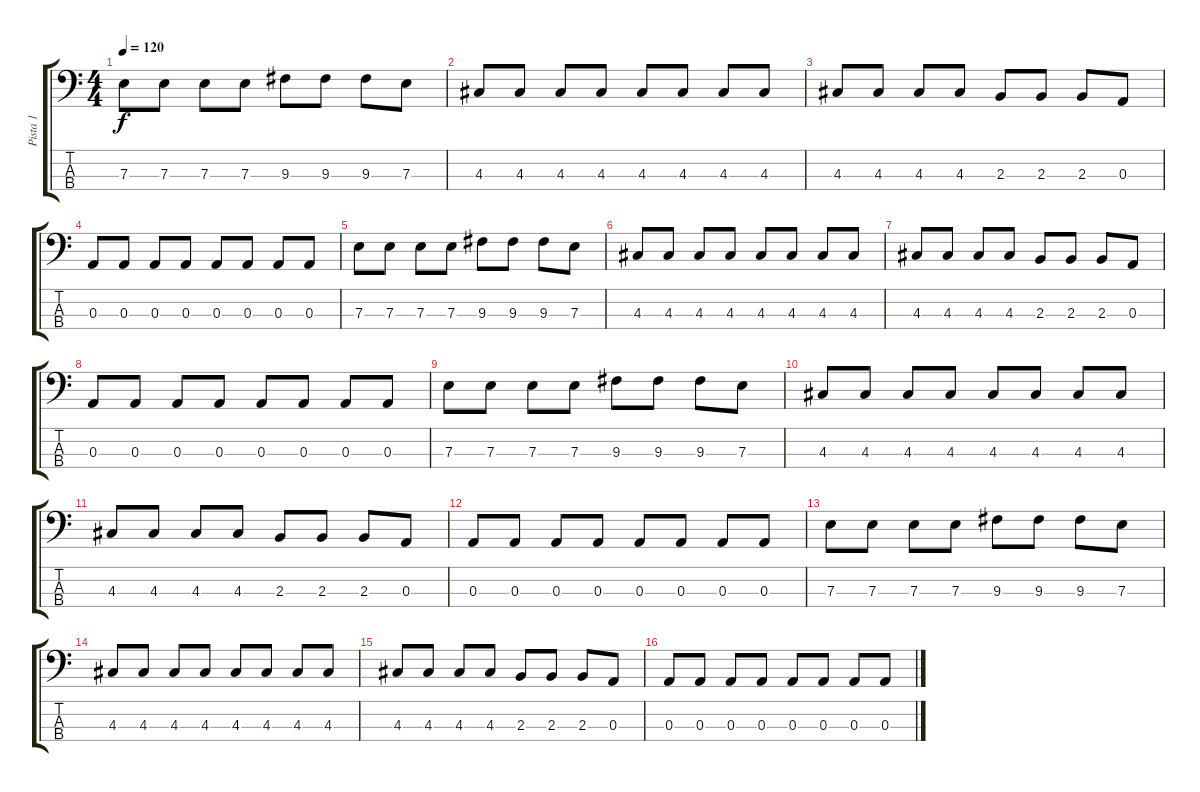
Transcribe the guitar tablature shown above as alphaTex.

\track ("Pista 1" "Pista 1") {instrument electricbasspick}
\staff {score tabs}
\tuning (G2 D2 A1 E1) {hide}
\ts (4 4)
\tempo 120
\clef f4
\ks c
7.3.8{dy f} 7.3.8 7.3.8 7.3.8 9.3.8 9.3.8 9.3.8 7.3.8 |
4.3.8 4.3.8 4.3.8 4.3.8 4.3.8 4.3.8 4.3.8 4.3.8 |
4.3.8 4.3.8 4.3.8 4.3.8 2.3.8 2.3.8 2.3.8 0.3.8 |
0.3.8 0.3.8 0.3.8 0.3.8 0.3.8 0.3.8 0.3.8 0.3.8 |
7.3.8 7.3.8 7.3.8 7.3.8 9.3.8 9.3.8 9.3.8 7.3.8 |
4.3.8 4.3.8 4.3.8 4.3.8 4.3.8 4.3.8 4.3.8 4.3.8 |
4.3.8 4.3.8 4.3.8 4.3.8 2.3.8 2.3.8 2.3.8 0.3.8 |
0.3.8 0.3.8 0.3.8 0.3.8 0.3.8 0.3.8 0.3.8 0.3.8 |
7.3.8 7.3.8 7.3.8 7.3.8 9.3.8 9.3.8 9.3.8 7.3.8 |
4.3.8 4.3.8 4.3.8 4.3.8 4.3.8 4.3.8 4.3.8 4.3.8 |
4.3.8 4.3.8 4.3.8 4.3.8 2.3.8 2.3.8 2.3.8 0.3.8 |
0.3.8 0.3.8 0.3.8 0.3.8 0.3.8 0.3.8 0.3.8 0.3.8 |
7.3.8 7.3.8 7.3.8 7.3.8 9.3.8 9.3.8 9.3.8 7.3.8 |
4.3.8 4.3.8 4.3.8 4.3.8 4.3.8 4.3.8 4.3.8 4.3.8 |
4.3.8 4.3.8 4.3.8 4.3.8 2.3.8 2.3.8 2.3.8 0.3.8 |
0.3.8 0.3.8 0.3.8 0.3.8 0.3.8 0.3.8 0.3.8 0.3.8
